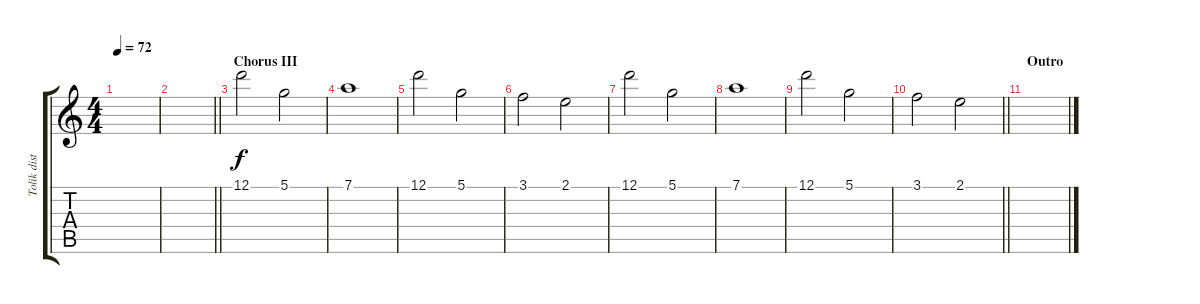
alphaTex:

\track ("Tolik dist" "Tolik dist") {instrument distortionguitar}
\staff {score tabs}
\tuning (D4 A3 F3 C3 G2 C2) {hide}
\ts (4 4)
\tempo 72
\clef g2
\ks c
|
\barLineRight lightlight
|
\section ("" "Chorus III")
12.1.2 5.1.2 |
7.1.1 |
12.1.2 5.1.2 |
3.1.2 2.1.2 |
12.1.2 5.1.2 |
7.1.1 |
12.1.2 5.1.2 |
\barLineRight lightlight
3.1.2 2.1.2 |
\section ("" "Outro")
